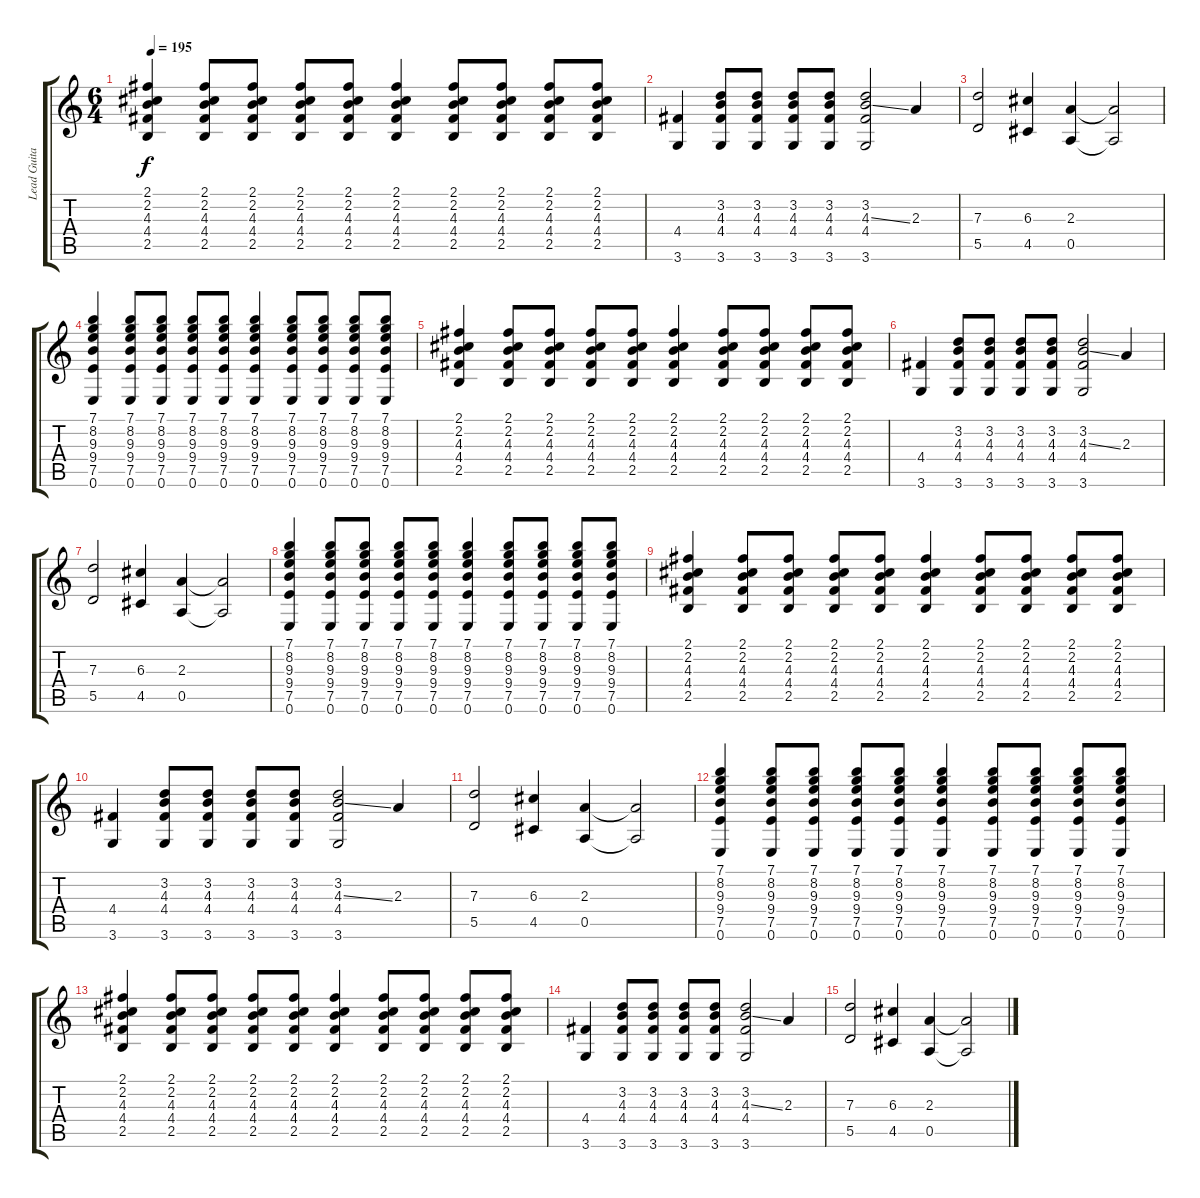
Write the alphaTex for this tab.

\track ("Lead Guitar" "Lead Guita") {instrument distortionguitar}
\staff {score tabs}
\tuning (E4 B3 G3 D3 A2 E2) {hide}
\ts (6 4)
\tempo 195
\clef g2
\ks c
(2.1 2.2 4.3 4.4 2.5).4{dy f} (2.1 2.2 4.3 4.4 2.5).8 (2.1 2.2 4.3 4.4 2.5).8 (2.1 2.2 4.3 4.4 2.5).8 (2.1 2.2 4.3 4.4 2.5).8 (2.1 2.2 4.3 4.4 2.5).4 (2.1 2.2 4.3 4.4 2.5).8 (2.1 2.2 4.3 4.4 2.5).8 (2.1 2.2 4.3 4.4 2.5).8 (2.1 2.2 4.3 4.4 2.5).8 |
(4.4 3.6).4 (3.2 4.3 4.4 3.6).8 (3.2 4.3 4.4 3.6).8 (3.2 4.3 4.4 3.6).8 (3.2 4.3 4.4 3.6).8 (3.2 4.3{ss} 4.4 3.6).2 2.3.4 |
(7.3 5.5).2 (6.3 4.5).4 (2.3 0.5).4 (2.3{t} 0.5{t}).2 |
(7.1 8.2 9.3 9.4 7.5 0.6).4 (7.1 8.2 9.3 9.4 7.5 0.6).8 (7.1 8.2 9.3 9.4 7.5 0.6).8 (7.1 8.2 9.3 9.4 7.5 0.6).8 (7.1 8.2 9.3 9.4 7.5 0.6).8 (7.1 8.2 9.3 9.4 7.5 0.6).4 (7.1 8.2 9.3 9.4 7.5 0.6).8 (7.1 8.2 9.3 9.4 7.5 0.6).8 (7.1 8.2 9.3 9.4 7.5 0.6).8 (7.1 8.2 9.3 9.4 7.5 0.6).8 |
(2.1 2.2 4.3 4.4 2.5).4 (2.1 2.2 4.3 4.4 2.5).8 (2.1 2.2 4.3 4.4 2.5).8 (2.1 2.2 4.3 4.4 2.5).8 (2.1 2.2 4.3 4.4 2.5).8 (2.1 2.2 4.3 4.4 2.5).4 (2.1 2.2 4.3 4.4 2.5).8 (2.1 2.2 4.3 4.4 2.5).8 (2.1 2.2 4.3 4.4 2.5).8 (2.1 2.2 4.3 4.4 2.5).8 |
(4.4 3.6).4 (3.2 4.3 4.4 3.6).8 (3.2 4.3 4.4 3.6).8 (3.2 4.3 4.4 3.6).8 (3.2 4.3 4.4 3.6).8 (3.2 4.3{ss} 4.4 3.6).2 2.3.4 |
(7.3 5.5).2 (6.3 4.5).4 (2.3 0.5).4 (2.3{t} 0.5{t}).2 |
(7.1 8.2 9.3 9.4 7.5 0.6).4 (7.1 8.2 9.3 9.4 7.5 0.6).8 (7.1 8.2 9.3 9.4 7.5 0.6).8 (7.1 8.2 9.3 9.4 7.5 0.6).8 (7.1 8.2 9.3 9.4 7.5 0.6).8 (7.1 8.2 9.3 9.4 7.5 0.6).4 (7.1 8.2 9.3 9.4 7.5 0.6).8 (7.1 8.2 9.3 9.4 7.5 0.6).8 (7.1 8.2 9.3 9.4 7.5 0.6).8 (7.1 8.2 9.3 9.4 7.5 0.6).8 |
(2.1 2.2 4.3 4.4 2.5).4 (2.1 2.2 4.3 4.4 2.5).8 (2.1 2.2 4.3 4.4 2.5).8 (2.1 2.2 4.3 4.4 2.5).8 (2.1 2.2 4.3 4.4 2.5).8 (2.1 2.2 4.3 4.4 2.5).4 (2.1 2.2 4.3 4.4 2.5).8 (2.1 2.2 4.3 4.4 2.5).8 (2.1 2.2 4.3 4.4 2.5).8 (2.1 2.2 4.3 4.4 2.5).8 |
(4.4 3.6).4 (3.2 4.3 4.4 3.6).8 (3.2 4.3 4.4 3.6).8 (3.2 4.3 4.4 3.6).8 (3.2 4.3 4.4 3.6).8 (3.2 4.3{ss} 4.4 3.6).2 2.3.4 |
(7.3 5.5).2 (6.3 4.5).4 (2.3 0.5).4 (2.3{t} 0.5{t}).2 |
(7.1 8.2 9.3 9.4 7.5 0.6).4 (7.1 8.2 9.3 9.4 7.5 0.6).8 (7.1 8.2 9.3 9.4 7.5 0.6).8 (7.1 8.2 9.3 9.4 7.5 0.6).8 (7.1 8.2 9.3 9.4 7.5 0.6).8 (7.1 8.2 9.3 9.4 7.5 0.6).4 (7.1 8.2 9.3 9.4 7.5 0.6).8 (7.1 8.2 9.3 9.4 7.5 0.6).8 (7.1 8.2 9.3 9.4 7.5 0.6).8 (7.1 8.2 9.3 9.4 7.5 0.6).8 |
(2.1 2.2 4.3 4.4 2.5).4 (2.1 2.2 4.3 4.4 2.5).8 (2.1 2.2 4.3 4.4 2.5).8 (2.1 2.2 4.3 4.4 2.5).8 (2.1 2.2 4.3 4.4 2.5).8 (2.1 2.2 4.3 4.4 2.5).4 (2.1 2.2 4.3 4.4 2.5).8 (2.1 2.2 4.3 4.4 2.5).8 (2.1 2.2 4.3 4.4 2.5).8 (2.1 2.2 4.3 4.4 2.5).8 |
(4.4 3.6).4 (3.2 4.3 4.4 3.6).8 (3.2 4.3 4.4 3.6).8 (3.2 4.3 4.4 3.6).8 (3.2 4.3 4.4 3.6).8 (3.2 4.3{ss} 4.4 3.6).2 2.3.4 |
(7.3 5.5).2 (6.3 4.5).4 (2.3 0.5).4 (2.3{t} 0.5{t}).2
